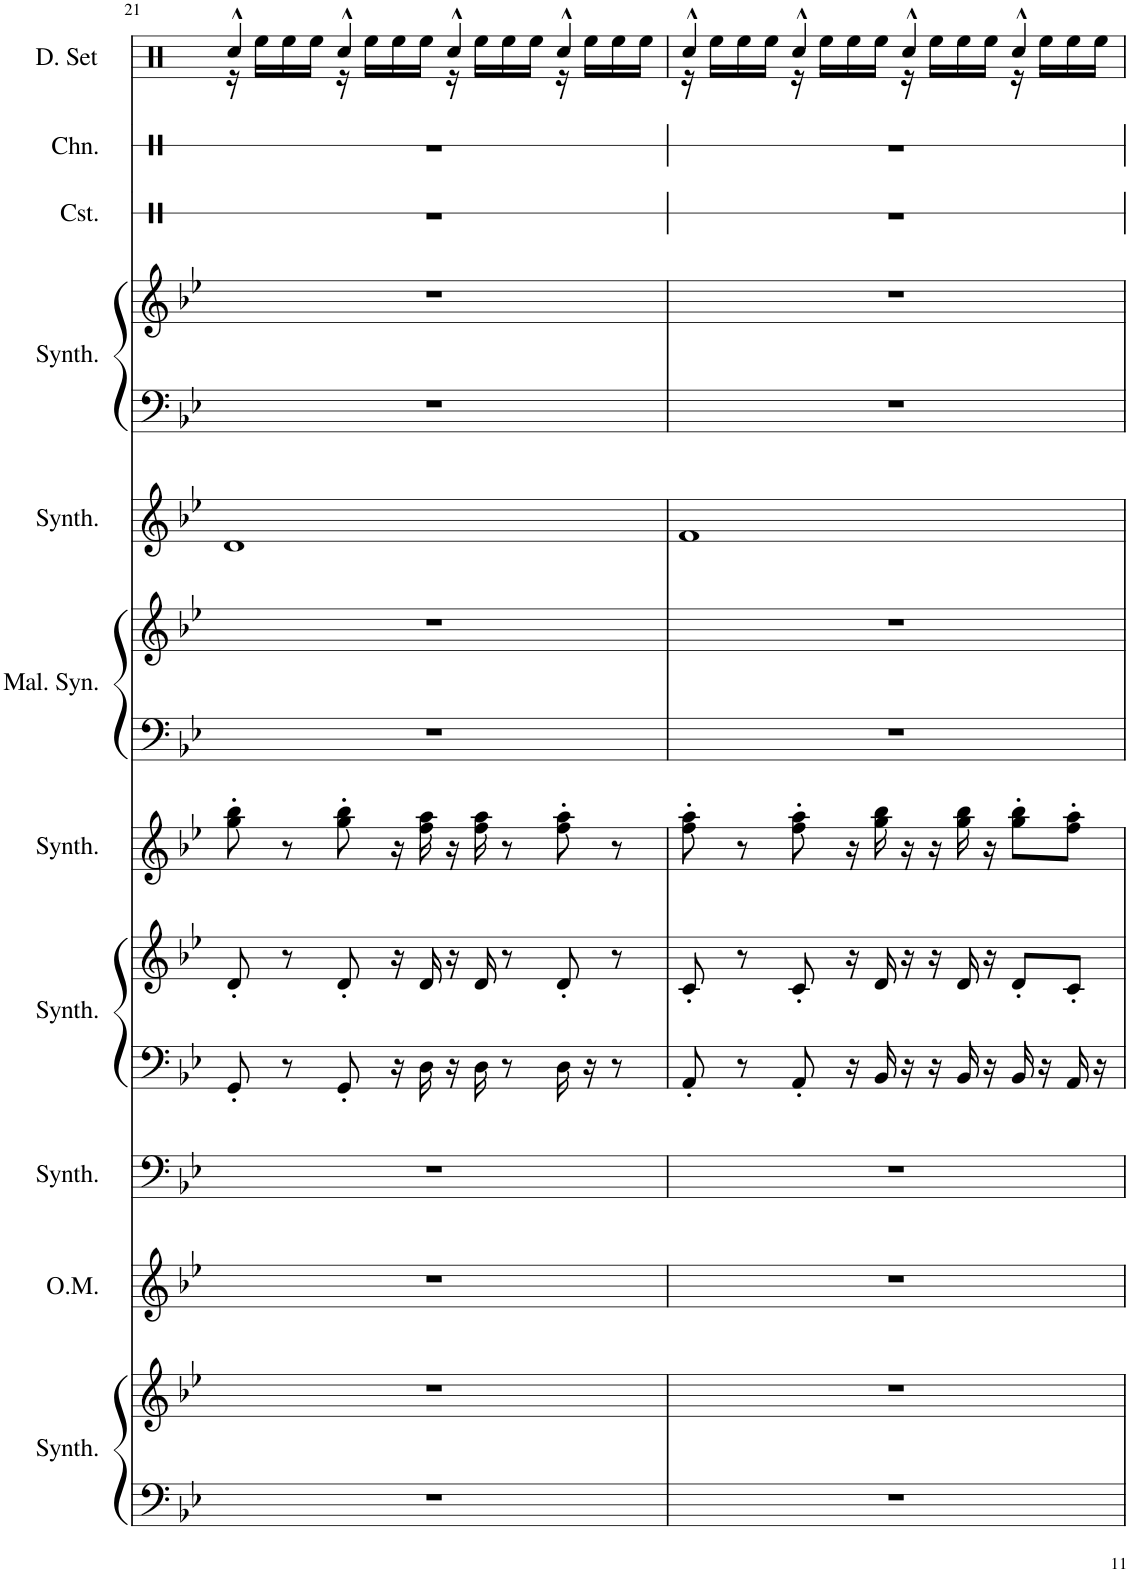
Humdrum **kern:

**kern	**kern	**kern	**kern	**kern	**kern	**kern	**kern	**kern	**kern	**kern	**kern	**kern	**kern	**kern
*part11	*part11	*part10	*part9	*part8	*part8	*part7	*part6	*part6	*part5	*part4	*part4	*part3	*part2	*part1
*staff15	*staff14	*staff13	*staff12	*staff11	*staff10	*staff9	*staff8	*staff7	*staff6	*staff5	*staff4	*staff3	*staff2	*staff1
*I"Brass Synthesizer	*	*I"Ondes Martenot	*I"Bass Synthesizer	*I"Saw Synthesizer	*	*I"Square Synthesizer	*I"Mallet Synthesizer	*	*I"Halo Synthesizer	*I"Warm Synthesizer	*	*I"Castanets	*I"Chains	*I"Drumset
*I'Synth.	*	*I'O.M.	*I'Synth.	*I'Synth.	*	*I'Synth.	*I'Mal. Syn.	*	*I'Synth.	*I'Synth.	*	*I'Cst.	*I'Chn.	*I'D. Set
!!LO:PB:g=z
*clefF4	*clefG2	*clefG2	*clefF4	*clefF4	*clefG2	*clefG2	*clefF4	*clefG2	*clefG2	*clefF4	*clefG2	*clefX	*clefX	*clefX
*k[b-e-]	*k[b-e-]	*k[b-e-]	*k[b-e-]	*k[b-e-]	*k[b-e-]	*k[b-e-]	*k[b-e-]	*k[b-e-]	*k[b-e-]	*k[b-e-]	*k[b-e-]	*k[]	*k[]	*k[]
*M4/4	*M4/4	*M4/4	*M4/4	*M4/4	*M4/4	*M4/4	*M4/4	*M4/4	*M4/4	*M4/4	*M4/4	*M4/4	*M4/4	*M4/4
=21	=21	=21	=21	=21	=21	=21	=21	=21	=21	=21	=21	=21	=21	=21
*	*	*	*	*	*	*	*	*	*	*	*	*	*	*^
1r	1r	1r	1r	8GG'/	8d'/	8gg\' 8bb-\'	1r	1r	1d	1r	1r	1r	1r	4Rcc^^/	16r
.	.	.	.	.	.	.	.	.	.	.	.	.	.	.	16Ree\LL
.	.	.	.	8r	8r	8r	.	.	.	.	.	.	.	.	16Ree\
.	.	.	.	.	.	.	.	.	.	.	.	.	.	.	16Ree\JJ
.	.	.	.	8GG'/	8d'/	8gg\' 8bb-\'	.	.	.	.	.	.	.	4Rcc^^/	16r
.	.	.	.	.	.	.	.	.	.	.	.	.	.	.	16Ree\LL
.	.	.	.	16r	16r	16r	.	.	.	.	.	.	.	.	16Ree\
.	.	.	.	16D\	16d/	16ff\ 16aa\	.	.	.	.	.	.	.	.	16Ree\JJ
.	.	.	.	16r	16r	16r	.	.	.	.	.	.	.	4Rcc^^/	16r
.	.	.	.	16D\	16d/	16ff\ 16aa\	.	.	.	.	.	.	.	.	16Ree\LL
.	.	.	.	8r	8r	8r	.	.	.	.	.	.	.	.	16Ree\
.	.	.	.	.	.	.	.	.	.	.	.	.	.	.	16Ree\JJ
.	.	.	.	16D\	8d'/	8ff\' 8aa\'	.	.	.	.	.	.	.	4Rcc^^/	16r
.	.	.	.	16r	.	.	.	.	.	.	.	.	.	.	16Ree\LL
.	.	.	.	8r	8r	8r	.	.	.	.	.	.	.	.	16Ree\
.	.	.	.	.	.	.	.	.	.	.	.	.	.	.	16Ree\JJ
=22	=22	=22	=22	=22	=22	=22	=22	=22	=22	=22	=22	=22	=22	=22	=22
1r	1r	1r	1r	8AA'/	8c'/	8ff\' 8aa\'	1r	1r	1f	1r	1r	1r	1r	4Rcc^^/	16r
.	.	.	.	.	.	.	.	.	.	.	.	.	.	.	16Ree\LL
.	.	.	.	8r	8r	8r	.	.	.	.	.	.	.	.	16Ree\
.	.	.	.	.	.	.	.	.	.	.	.	.	.	.	16Ree\JJ
.	.	.	.	8AA'/	8c'/	8ff\' 8aa\'	.	.	.	.	.	.	.	4Rcc^^/	16r
.	.	.	.	.	.	.	.	.	.	.	.	.	.	.	16Ree\LL
.	.	.	.	16r	16r	16r	.	.	.	.	.	.	.	.	16Ree\
.	.	.	.	16BB-/	16d/	16gg\ 16bb-\	.	.	.	.	.	.	.	.	16Ree\JJ
.	.	.	.	16r	16r	16r	.	.	.	.	.	.	.	4Rcc^^/	16r
.	.	.	.	16r	16r	16r	.	.	.	.	.	.	.	.	16Ree\LL
.	.	.	.	16BB-/	16d/	16gg\ 16bb-\	.	.	.	.	.	.	.	.	16Ree\
.	.	.	.	16r	16r	16r	.	.	.	.	.	.	.	.	16Ree\JJ
.	.	.	.	16BB-/	8d'/L	8gg\' 8bb-\'L	.	.	.	.	.	.	.	4Rcc^^/	16r
.	.	.	.	16r	.	.	.	.	.	.	.	.	.	.	16Ree\LL
.	.	.	.	16AA/	8c'/J	8ff\' 8aa\'J	.	.	.	.	.	.	.	.	16Ree\
.	.	.	.	16r	.	.	.	.	.	.	.	.	.	.	16Ree\JJ
*	*	*	*	*	*	*	*	*	*	*	*	*	*	*v	*v
=	=	=	=	=	=	=	=	=	=	=	=	=	=	=
*-	*-	*-	*-	*-	*-	*-	*-	*-	*-	*-	*-	*-	*-	*-
